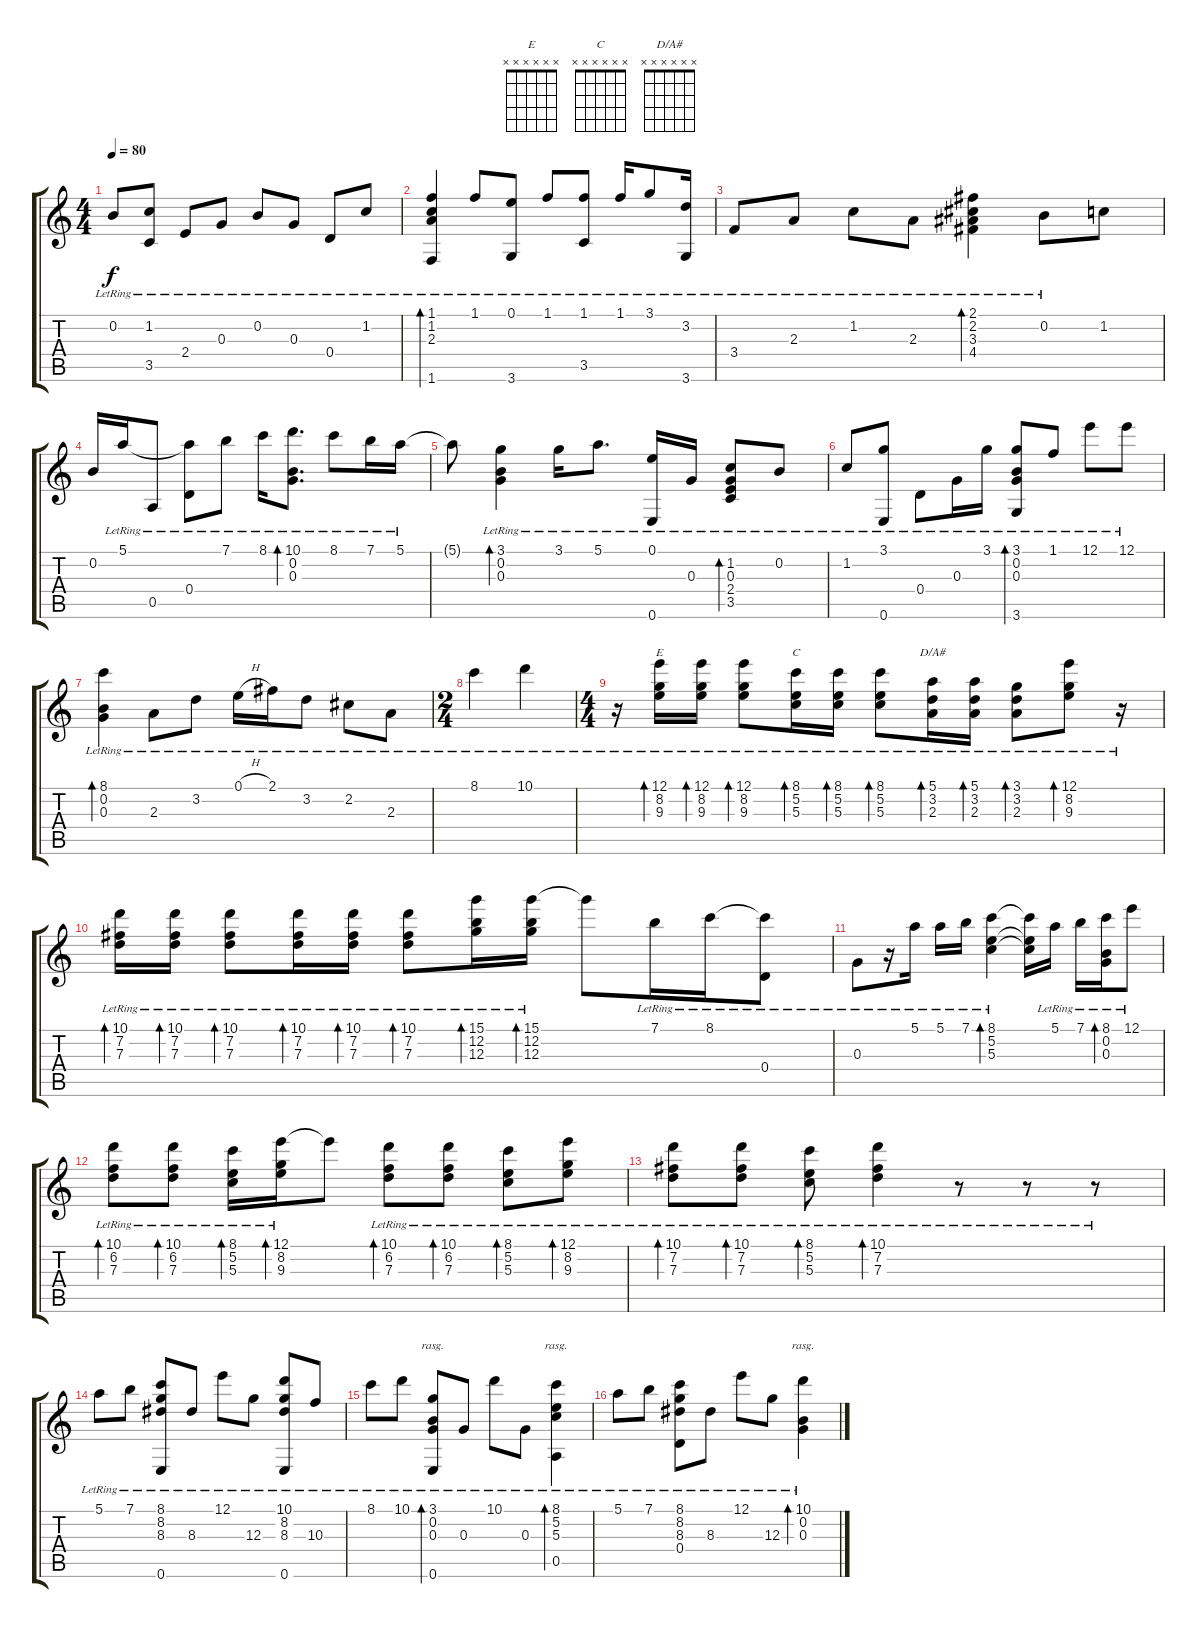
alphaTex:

\track "" {instrument acousticguitarsteel}
\staff {score tabs}
\tuning (E4 B3 G3 D3 A2 E2) {hide}
\chord ("E" x x x x x x)
\chord ("C" x x x x x x)
\chord ("D/A#" x x x x x x)
\ts (4 4)
\tempo 80
\clef g2
\ks c
0.2{lr}.8{dy f} (1.2{lr} 3.5{lr}).8 2.4{lr}.8 0.3{lr}.8 0.2{lr}.8 0.3{lr}.8 0.4{lr}.8 1.2{lr}.8 |
(1.1{lr} 1.2{lr} 2.3{lr} 1.6{lr}).4{bd 480} 1.1{lr}.8 (0.1{lr} 3.6{lr}).8 1.1{lr}.8 (1.1{lr} 3.5{lr}).8 1.1{lr}.16 3.1{lr}.8 (3.2{lr} 3.6{lr}).16 |
3.4{lr}.8 2.3{lr}.8 1.2{lr}.8 2.3{lr}.8 (2.1{lr} 2.2{lr} 3.3{lr} 4.4{lr}).4{bd 480} 0.2{lr}.8 1.2.8 |
0.2.16 5.1{lr}.16 0.5{lr}.8 (5.1{t} 0.4{lr}).8 7.1{lr}.8 8.1{lr}.16 (10.1{lr} 0.2{lr} 0.3{lr}).8{d bd 60} 8.1{lr}.8 7.1{lr}.16 5.1{lr}.16 |
5.1{t}.8 (3.1{lr} 0.2{lr} 0.3{lr}).4{bd 60} 3.1{lr}.16 5.1{lr}.8{d} (0.1{lr} 0.6{lr}).16 0.3{lr}.16 (1.2{lr} 0.3{lr} 2.4{lr} 3.5{lr}).8{bd 60} 0.2{lr}.8 |
1.2{lr}.8 (3.1{lr} 0.6{lr}).8 0.4{lr}.8 0.3{lr}.16 3.1{lr}.16 (3.1{lr} 0.2{lr} 0.3 3.6{lr}).8{bd 60} 1.1{lr}.8 12.1{lr}.8 12.1{lr}.8 |
(8.1{lr} 0.2{lr} 0.3{lr}).4{bd 60} 2.3{lr}.8 3.2{lr}.8 0.1{h lr}.16 2.1{lr}.16 3.2{lr}.8 2.2{lr}.8 2.3{lr}.8 |
\ts (2 4)
8.1{lr}.4 10.1{lr}.4 |
\ts (4 4)
r.16 (12.1{lr} 8.2{lr} 9.3{lr}).16{bd 60 ch "E" beam merge} (12.1{lr} 8.2{lr} 9.3{lr}).16{bd 60 beam split} (12.1{lr} 8.2{lr} 9.3{lr}).8{bd 60 beam merge} (8.1{lr} 5.2{lr} 5.3{lr}).16{bd 60 ch "C"} (8.1{lr} 5.2{lr} 5.3{lr}).16{bd 60 beam split} (8.1{lr} 5.2{lr} 5.3{lr}).8{bd 60 beam merge} (5.1{lr} 3.2{lr} 2.3{lr}).16{bd 60 ch "D/A#"} (5.1{lr} 3.2{lr} 2.3{lr}).16{bd 60 beam split} (3.1{lr} 3.2{lr} 2.3{lr}).8{bd 60 beam merge} (12.1{lr} 8.2{lr} 9.3{lr}).8{bd 240} r.16 |
(10.1{lr} 7.2{lr} 7.3{lr}).16{bd 60} (10.1{lr} 7.2{lr} 7.3{lr}).16{bd 60 beam split} (10.1{lr} 7.2{lr} 7.3{lr}).8{bd 60 beam merge} (10.1{lr} 7.2{lr} 7.3{lr}).16{bd 60} (10.1{lr} 7.2{lr} 7.3{lr}).16{bd 60 beam split} (10.1{lr} 7.2{lr} 7.3{lr}).8{bd 60 beam merge} (15.1{lr} 12.2{lr} 12.3{lr}).16{bd 60} (15.1{lr} 12.2{lr} 12.3{lr}).16{bd 60 beam split} 15.1{t}.8{beam merge} 7.1{lr}.16 8.1{lr}.16 (8.1{t} 0.4{lr}).8 |
0.3{lr}.8 r.16 5.1{lr}.16 5.1{lr}.16 7.1{lr}.16 (8.1{lr} 5.2{lr} 5.3{lr}).4{bd 60} (8.1{t} 5.2{t} 5.3{t}).16 5.1{lr}.16 7.1{lr}.16 (8.1{lr} 0.2{lr} 0.3{lr}).16{bd 60} 12.1{lr}.8 |
(10.1{lr} 6.2{lr} 7.3{lr}).8{bd 60} (10.1{lr} 6.2{lr} 7.3{lr}).8{bd 60} (8.1{lr} 5.2{lr} 5.3{lr}).16{bd 60} (12.1{lr} 8.2{lr} 9.3{lr}).16{bd 60} 12.1{t}.8 (10.1{lr} 6.2{lr} 7.3{lr}).8{bd 60} (10.1{lr} 6.2{lr} 7.3{lr}).8{bd 60} (8.1{lr} 5.2{lr} 5.3{lr}).8{bd 60} (12.1{lr} 8.2{lr} 9.3{lr}).8{bd 60} |
(10.1{lr} 7.2{lr} 7.3{lr}).8{bd 60} (10.1{lr} 7.2{lr} 7.3{lr}).8{bd 60} (8.1{lr} 5.2{lr} 5.3{lr}).8{bd 60} (10.1{lr} 7.2{lr} 7.3{lr}).4{bd 480} r.8 r.8 r.8 |
5.1{lr}.8 7.1{lr}.8 (8.1{lr} 8.2 8.3 0.6).8 8.3{lr}.8 12.1{lr}.8 12.3{lr}.8 (10.1{lr} 8.2 8.3 0.6).8 10.3{lr}.8 |
8.1{lr}.8 10.1{lr}.8 (3.1{lr} 0.2{lr} 0.3{lr} 0.6{lr}).8{bd 480 rasg ii} 0.3{lr}.8 10.1{lr}.8 0.3{lr}.8 (8.1{lr} 5.2{lr} 5.3{lr} 0.5{lr}).4{bd 480 rasg ii} |
5.1{lr}.8 7.1{lr}.8 (8.1{lr} 8.2 8.3 0.4{lr}).8 8.3{lr}.8 12.1{lr}.8 12.3{lr}.8 (10.1{lr} 0.2{lr} 0.3{lr}).4{bd 480 rasg ii}
